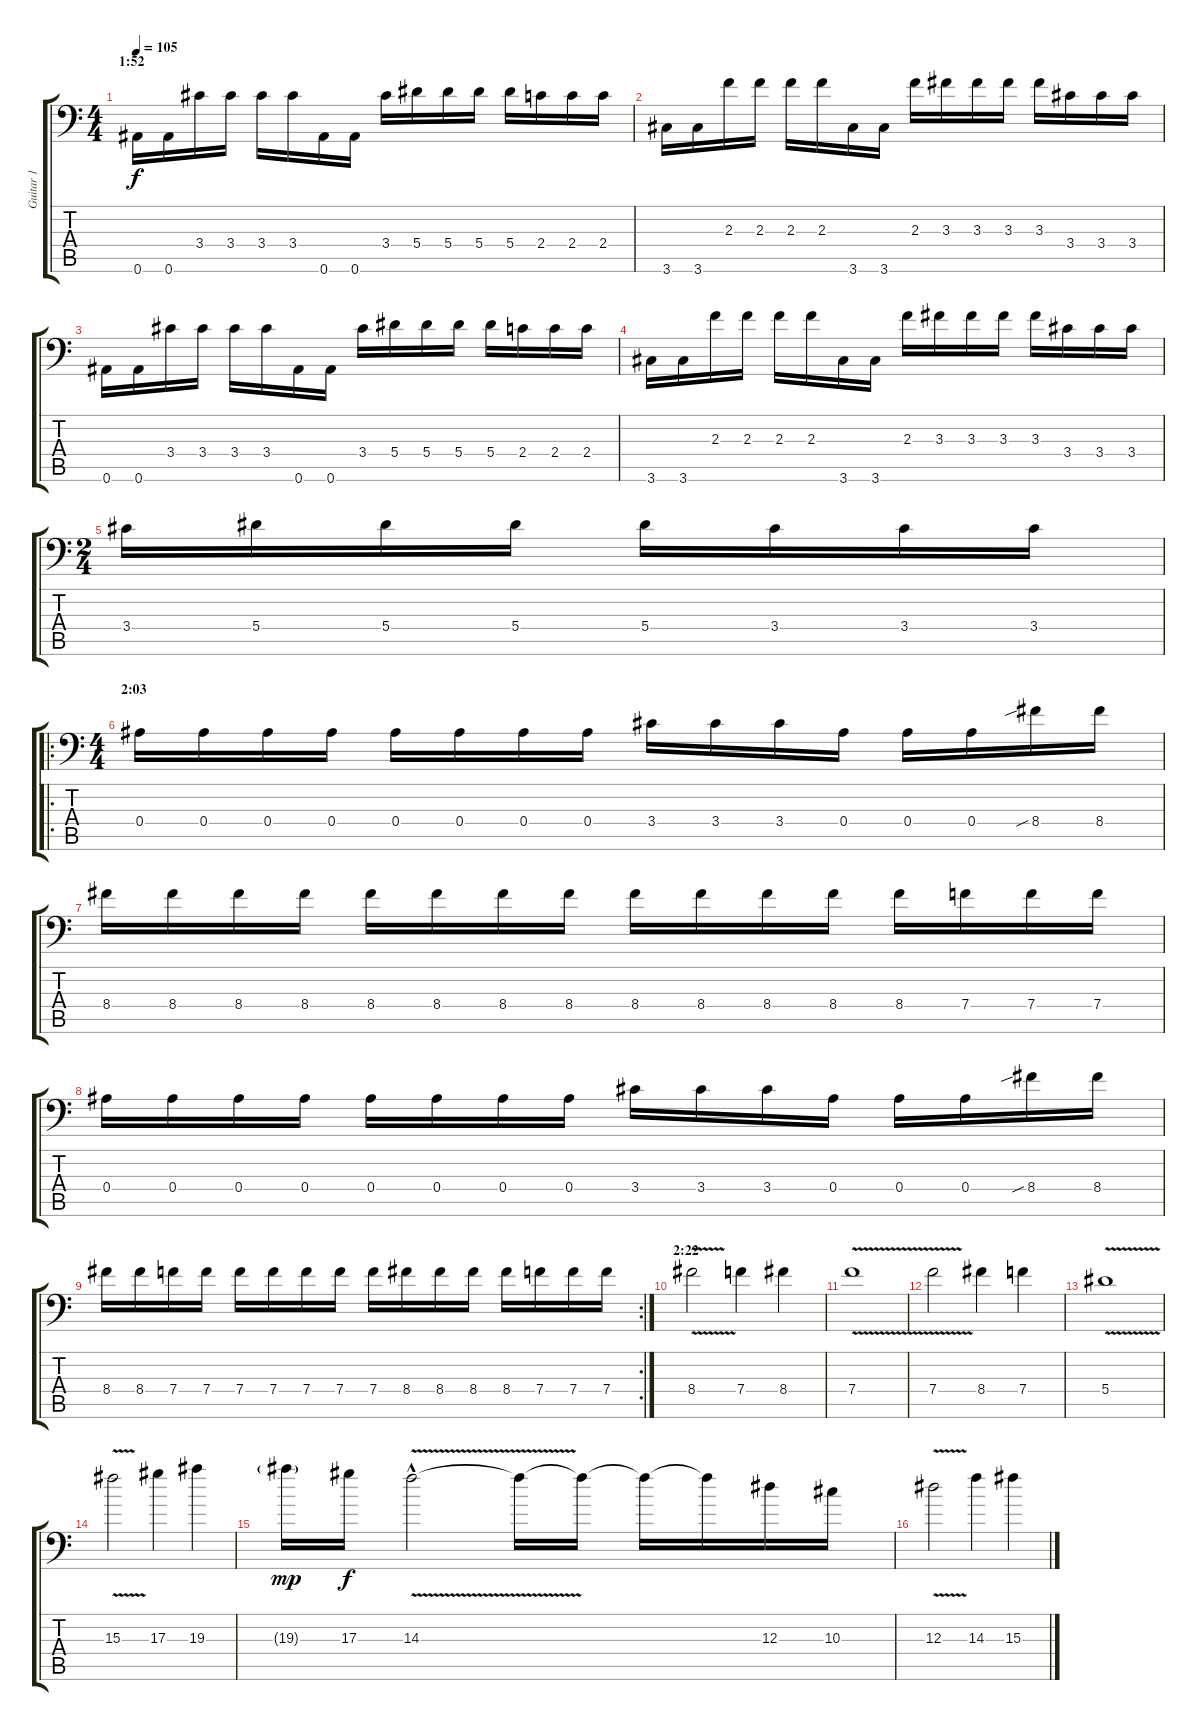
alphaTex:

\track ("Guitar 1" "Guitar 1") {instrument distortionguitar}
\staff {score tabs}
\tuning (C4 G3 Eb3 Bb2 F2 Bb1) {hide}
\ts (4 4)
\section ("" "1:52")
\tempo 105
\clef f4
\ks c
0.6.16{dy f} 0.6.16 3.4.16 3.4.16 3.4.16 3.4.16 0.6.16 0.6.16 3.4.16 5.4.16 5.4.16 5.4.16 5.4.16 2.4.16 2.4.16 2.4.16 |
3.6.16 3.6.16 2.3.16 2.3.16 2.3.16 2.3.16 3.6.16 3.6.16 2.3.16 3.3.16 3.3.16 3.3.16 3.3.16 3.4.16 3.4.16 3.4.16 |
0.6.16 0.6.16 3.4.16 3.4.16 3.4.16 3.4.16 0.6.16 0.6.16 3.4.16 5.4.16 5.4.16 5.4.16 5.4.16 2.4.16 2.4.16 2.4.16 |
3.6.16 3.6.16 2.3.16 2.3.16 2.3.16 2.3.16 3.6.16 3.6.16 2.3.16 3.3.16 3.3.16 3.3.16 3.3.16 3.4.16 3.4.16 3.4.16 |
\ts (2 4)
3.4.16 5.4.16 5.4.16 5.4.16 5.4.16 3.4.16 3.4.16 3.4.16 |
\ro
\ts (4 4)
\section ("" "2:03")
0.4.16 0.4.16 0.4.16 0.4.16 0.4.16 0.4.16 0.4.16 0.4.16 3.4.16 3.4.16 3.4.16 0.4.16 0.4.16 0.4.16 8.4{sib}.16 8.4.16 |
8.4.16 8.4.16 8.4.16 8.4.16 8.4.16 8.4.16 8.4.16 8.4.16 8.4.16 8.4.16 8.4.16 8.4.16 8.4.16 7.4.16 7.4.16 7.4.16 |
0.4.16 0.4.16 0.4.16 0.4.16 0.4.16 0.4.16 0.4.16 0.4.16 3.4.16 3.4.16 3.4.16 0.4.16 0.4.16 0.4.16 8.4{sib}.16 8.4.16 |
\rc 2
8.4.16 8.4.16 7.4.16 7.4.16 7.4.16 7.4.16 7.4.16 7.4.16 7.4.16 8.4.16 8.4.16 8.4.16 8.4.16 7.4.16 7.4.16 7.4.16 |
\section ("" "2:22")
8.4{v}.2 7.4.4 8.4.4 |
7.4{v}.1 |
7.4{v}.2 8.4.4 7.4.4 |
5.4{v}.1 |
15.3{v}.2 17.3.4 19.3.4 |
19.3{g}.16{dy mp} 17.3.16{dy f} 14.3{v hac}.2 14.3{t}.16 14.3{t}.16 14.3{t}.16 14.3{t}.16 12.3.16 10.3.16 |
12.3{v}.2 14.3.4 15.3.4
